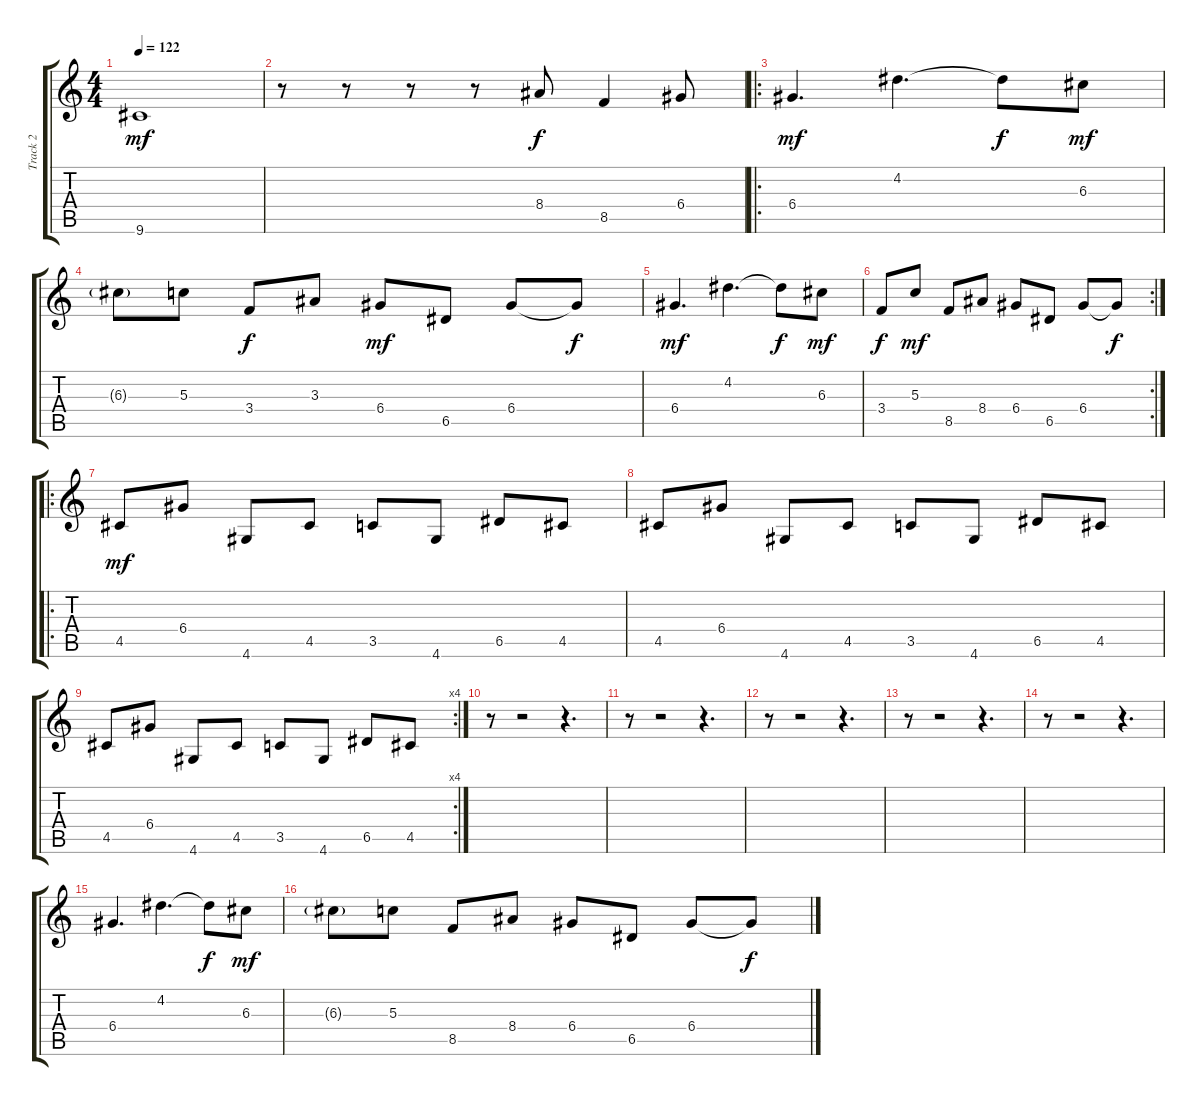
\track ("Track 2" "Track 2") {instrument acousticguitarsteel}
\staff {score tabs}
\tuning (E4 B3 G3 D3 A2 E2) {hide}
\ts (4 4)
\tempo 122
\clef g2
\ks c
9.6.1{dy mf} |
r.8 r.8 r.8 r.8 8.4.8{dy f} 8.5.4 6.4.8 |
\ro
6.4.4{d dy mf} 4.2.4{d} 4.2{t}.8{dy f} 6.3.8{dy mf} |
6.3{g}.8 5.3.8 3.4.8{dy f} 3.3.8 6.4.8{dy mf} 6.5.8 6.4.8 6.4{t}.8{dy f} |
6.4.4{d dy mf} 4.2.4{d} 4.2{t}.8{dy f} 6.3.8{dy mf} |
\rc 2
3.4.8{dy f} 5.3.8{dy mf} 8.5.8 8.4.8 6.4.8 6.5.8 6.4.8 6.4{t}.8{dy f} |
\ro
4.5.8{dy mf} 6.4.8 4.6.8 4.5.8 3.5.8 4.6.8 6.5.8 4.5.8 |
4.5.8 6.4.8 4.6.8 4.5.8 3.5.8 4.6.8 6.5.8 4.5.8 |
\rc 4
4.5.8 6.4.8 4.6.8 4.5.8 3.5.8 4.6.8 6.5.8 4.5.8 |
r.8 r.2 r.4{d} |
r.8 r.2 r.4{d} |
r.8 r.2 r.4{d} |
r.8 r.2 r.4{d} |
r.8 r.2 r.4{d} |
6.4.4{d} 4.2.4{d} 4.2{t}.8{dy f} 6.3.8{dy mf} |
6.3{g}.8 5.3.8 8.5.8 8.4.8 6.4.8 6.5.8 6.4.8 6.4{t}.8{dy f}
